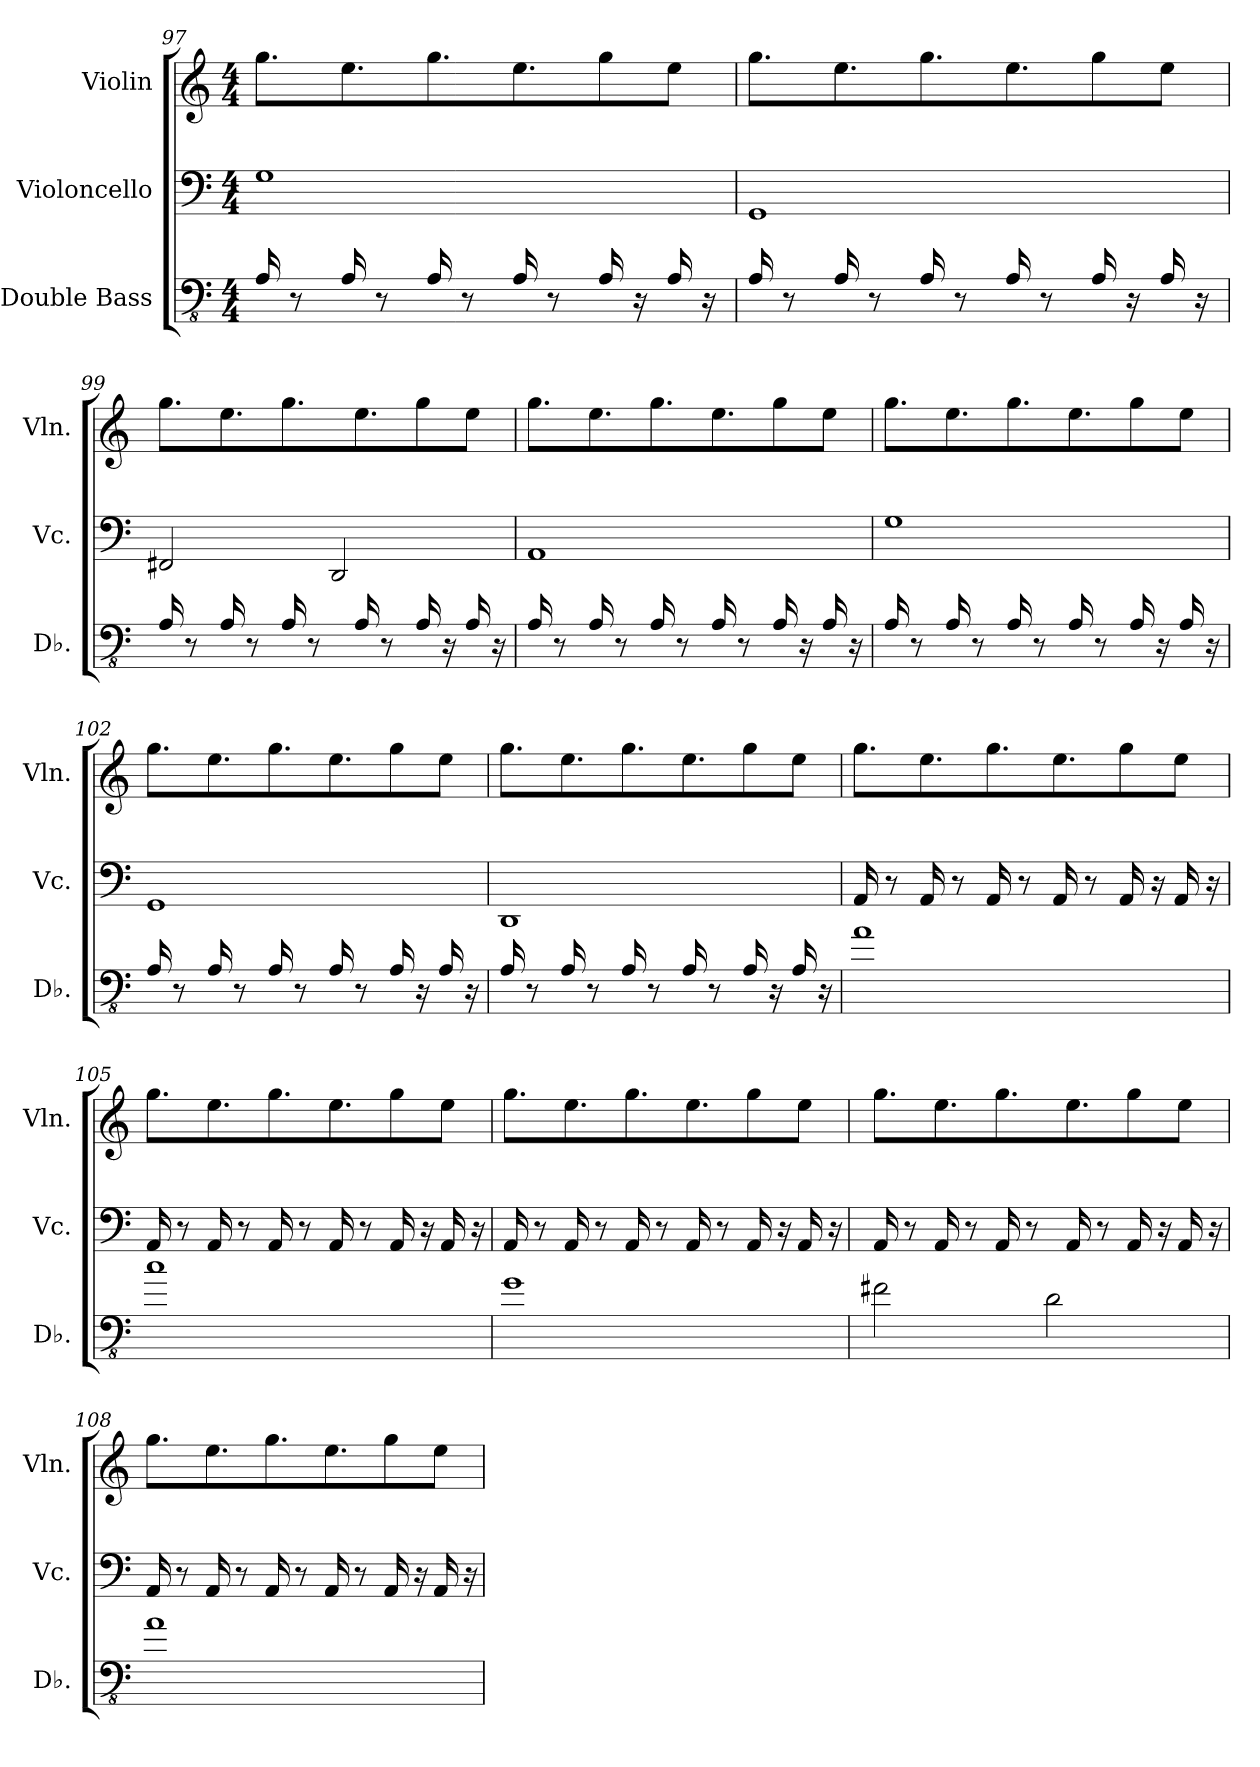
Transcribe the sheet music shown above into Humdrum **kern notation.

**kern	**kern	**kern
*part3	*part2	*part1
*staff3	*staff2	*staff1
*I"Double Bass	*I"Violoncello	*I"Violin
*I'Db.	*I'Vc.	*I'Vln.
*clefFv4	*clefF4	*clefG2
*ITrd7c12	*	*
*k[]	*k[]	*k[]
*M4/4	*M4/4	*M4/4
=97	=97	=97
16AAA/	1G	8.gg\L
8r	.	.
16AAA/	.	8.ee\
8r	.	.
16AAA/	.	8.gg\
8r	.	.
16AAA/	.	8.ee\
8r	.	.
16AAA/	.	8gg\
16r	.	.
16AAA/	.	8ee\J
16r	.	.
=98	=98	=98
16AAA/	1GG	8.gg\L
8r	.	.
16AAA/	.	8.ee\
8r	.	.
16AAA/	.	8.gg\
8r	.	.
16AAA/	.	8.ee\
8r	.	.
16AAA/	.	8gg\
16r	.	.
16AAA/	.	8ee\J
16r	.	.
!!LO:PB:g=z
=99	=99	=99
16AAA/	2FF#X/	8.gg\L
8r	.	.
16AAA/	.	8.ee\
8r	.	.
16AAA/	.	8.gg\
8r	.	.
.	2DD/	.
16AAA/	.	8.ee\
8r	.	.
16AAA/	.	8gg\
16r	.	.
16AAA/	.	8ee\J
16r	.	.
=100	=100	=100
16AAA/	1AA	8.gg\L
8r	.	.
16AAA/	.	8.ee\
8r	.	.
16AAA/	.	8.gg\
8r	.	.
16AAA/	.	8.ee\
8r	.	.
16AAA/	.	8gg\
16r	.	.
16AAA/	.	8ee\J
16r	.	.
=101	=101	=101
16AAA/	1G	8.gg\L
8r	.	.
16AAA/	.	8.ee\
8r	.	.
16AAA/	.	8.gg\
8r	.	.
16AAA/	.	8.ee\
8r	.	.
16AAA/	.	8gg\
16r	.	.
16AAA/	.	8ee\J
16r	.	.
!!LO:LB:g=z
=102	=102	=102
16AAA/	1GG	8.gg\L
8r	.	.
16AAA/	.	8.ee\
8r	.	.
16AAA/	.	8.gg\
8r	.	.
16AAA/	.	8.ee\
8r	.	.
16AAA/	.	8gg\
16r	.	.
16AAA/	.	8ee\J
16r	.	.
=103	=103	=103
16AAA/	1DD	8.gg\L
8r	.	.
16AAA/	.	8.ee\
8r	.	.
16AAA/	.	8.gg\
8r	.	.
16AAA/	.	8.ee\
8r	.	.
16AAA/	.	8gg\
16r	.	.
16AAA/	.	8ee\J
16r	.	.
=104	=104	=104
1AA	16AA/	8.gg\L
.	8r	.
.	16AA/	8.ee\
.	8r	.
.	16AA/	8.gg\
.	8r	.
.	16AA/	8.ee\
.	8r	.
.	16AA/	8gg\
.	16r	.
.	16AA/	8ee\J
.	16r	.
!!LO:LB:g=z
=105	=105	=105
1C	16AA/	8.gg\L
.	8r	.
.	16AA/	8.ee\
.	8r	.
.	16AA/	8.gg\
.	8r	.
.	16AA/	8.ee\
.	8r	.
.	16AA/	8gg\
.	16r	.
.	16AA/	8ee\J
.	16r	.
=106	=106	=106
1GG	16AA/	8.gg\L
.	8r	.
.	16AA/	8.ee\
.	8r	.
.	16AA/	8.gg\
.	8r	.
.	16AA/	8.ee\
.	8r	.
.	16AA/	8gg\
.	16r	.
.	16AA/	8ee\J
.	16r	.
=107	=107	=107
2FF#X\	16AA/	8.gg\L
.	8r	.
.	16AA/	8.ee\
.	8r	.
.	16AA/	8.gg\
.	8r	.
2DD\	.	.
.	16AA/	8.ee\
.	8r	.
.	16AA/	8gg\
.	16r	.
.	16AA/	8ee\J
.	16r	.
!!LO:LB:g=z
=108	=108	=108
1AA	16AA/	8.gg\L
.	8r	.
.	16AA/	8.ee\
.	8r	.
.	16AA/	8.gg\
.	8r	.
.	16AA/	8.ee\
.	8r	.
.	16AA/	8gg\
.	16r	.
.	16AA/	8ee\J
.	16r	.
=	=	=
*-	*-	*-
